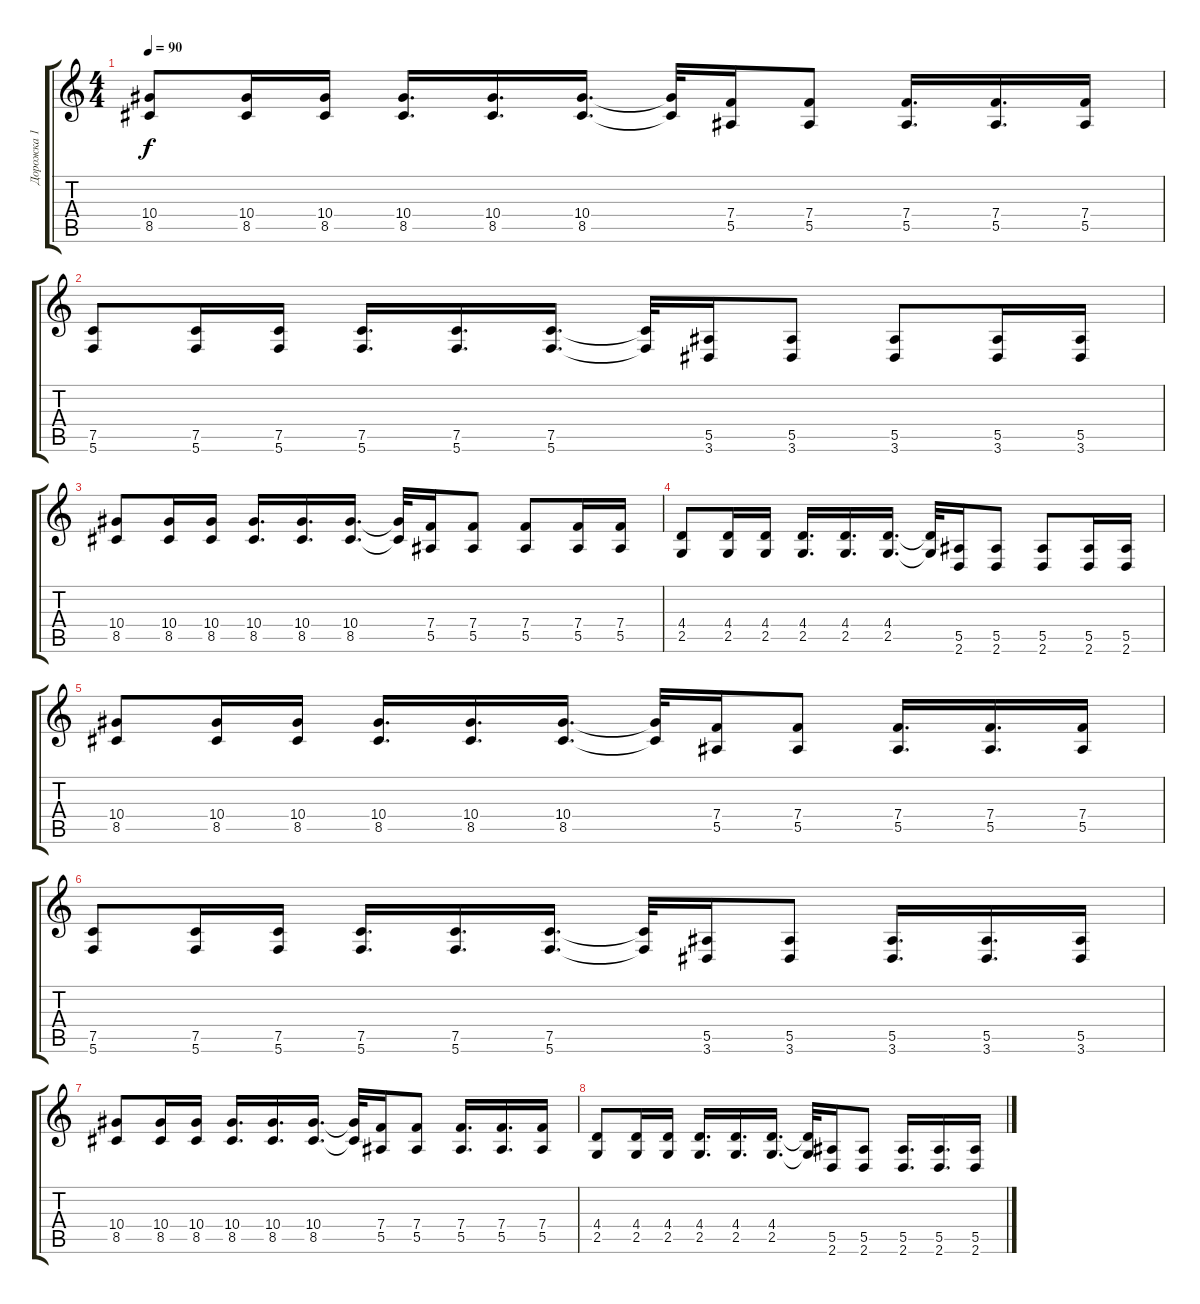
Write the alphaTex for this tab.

\track ("Дорожка 1" "Дорожка 1") {instrument overdrivenguitar}
\staff {score tabs}
\tuning (C4 G3 Eb3 Bb2 F2 C2) {hide}
\ts (4 4)
\tempo 90
\clef g2
\ks c
(10.4 8.5).8{dy f} (10.4 8.5).16 (10.4 8.5).16 (10.4 8.5).16{d} (10.4 8.5).16{d} (10.4 8.5).16{d} (10.4{t} 8.5{t}).32 (7.4 5.5).16 (7.4 5.5).8 (7.4 5.5).16{d} (7.4 5.5).16{d} (7.4 5.5).16 |
(7.5 5.6).8 (7.5 5.6).16 (7.5 5.6).16 (7.5 5.6).16{d} (7.5 5.6).16{d} (7.5 5.6).16{d} (7.5{t} 5.6{t}).32 (5.5 3.6).16 (5.5 3.6).8 (5.5 3.6).8 (5.5 3.6).16 (5.5 3.6).16 |
(10.4 8.5).8 (10.4 8.5).16 (10.4 8.5).16 (10.4 8.5).16{d} (10.4 8.5).16{d} (10.4 8.5).16{d} (10.4{t} 8.5{t}).32 (7.4 5.5).16 (7.4 5.5).8 (7.4 5.5).8 (7.4 5.5).16 (7.4 5.5).16 |
(4.4 2.5).8 (4.4 2.5).16 (4.4 2.5).16 (4.4 2.5).16{d} (4.4 2.5).16{d} (4.4 2.5).16{d} (4.4{t} 2.5{t}).32 (5.5 2.6).16 (5.5 2.6).8 (5.5 2.6).8 (5.5 2.6).16 (5.5 2.6).16 |
(10.4 8.5).8 (10.4 8.5).16 (10.4 8.5).16 (10.4 8.5).16{d} (10.4 8.5).16{d} (10.4 8.5).16{d} (10.4{t} 8.5{t}).32 (7.4 5.5).16 (7.4 5.5).8 (7.4 5.5).16{d} (7.4 5.5).16{d} (7.4 5.5).16 |
(7.5 5.6).8 (7.5 5.6).16 (7.5 5.6).16 (7.5 5.6).16{d} (7.5 5.6).16{d} (7.5 5.6).16{d} (7.5{t} 5.6{t}).32 (5.5 3.6).16 (5.5 3.6).8 (5.5 3.6).16{d} (5.5 3.6).16{d} (5.5 3.6).16 |
(10.4 8.5).8 (10.4 8.5).16 (10.4 8.5).16 (10.4 8.5).16{d} (10.4 8.5).16{d} (10.4 8.5).16{d} (10.4{t} 8.5{t}).32 (7.4 5.5).16 (7.4 5.5).8 (7.4 5.5).16{d} (7.4 5.5).16{d} (7.4 5.5).16 |
(4.4 2.5).8 (4.4 2.5).16 (4.4 2.5).16 (4.4 2.5).16{d} (4.4 2.5).16{d} (4.4 2.5).16{d} (4.4{t} 2.5{t}).32 (5.5 2.6).16 (5.5 2.6).8 (5.5 2.6).16{d} (5.5 2.6).16{d} (5.5 2.6).16
